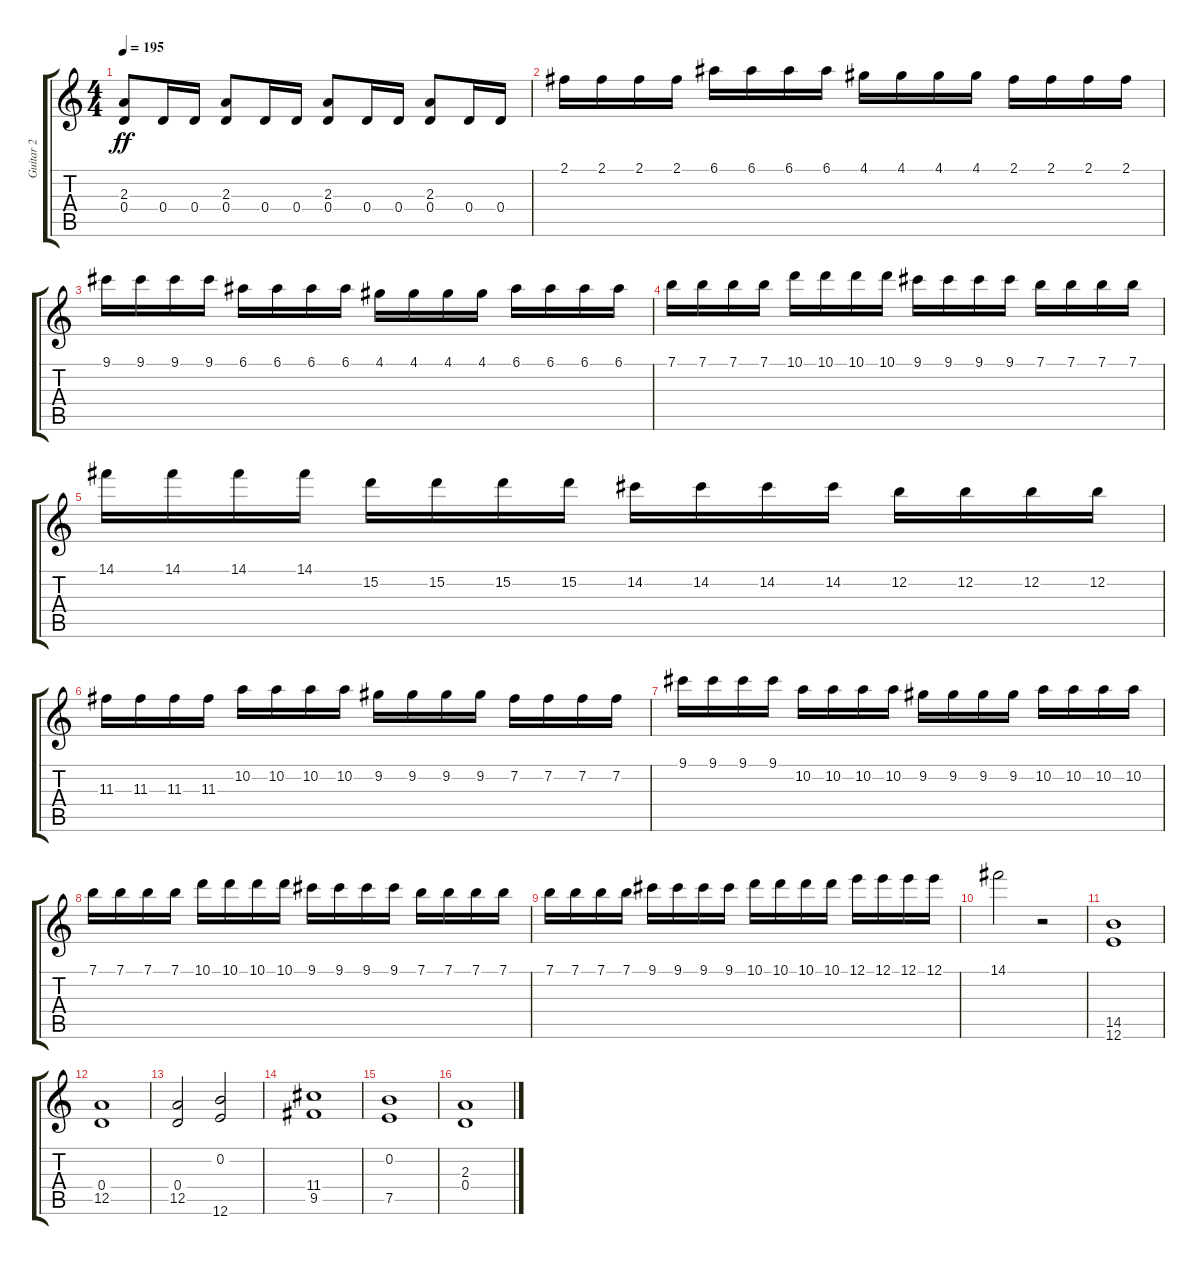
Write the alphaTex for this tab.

\track ("Guitar 2" "Guitar 2") {instrument overdrivenguitar}
\staff {score tabs}
\tuning (E4 B3 G3 D3 A2 E2) {hide}
\ts (4 4)
\tempo 195
\clef g2
\ks c
(2.3 0.4).8{dy ff} 0.4.16 0.4.16 (2.3 0.4).8 0.4.16 0.4.16 (2.3 0.4).8 0.4.16 0.4.16 (2.3 0.4).8 0.4.16 0.4.16 |
2.1.16{balance 8} 2.1.16 2.1.16 2.1.16 6.1.16 6.1.16 6.1.16 6.1.16 4.1.16 4.1.16 4.1.16 4.1.16 2.1.16 2.1.16 2.1.16 2.1.16 |
9.1.16 9.1.16 9.1.16 9.1.16 6.1.16 6.1.16 6.1.16 6.1.16 4.1.16 4.1.16 4.1.16 4.1.16 6.1.16 6.1.16 6.1.16 6.1.16 |
7.1.16 7.1.16 7.1.16 7.1.16 10.1.16 10.1.16 10.1.16 10.1.16 9.1.16 9.1.16 9.1.16 9.1.16 7.1.16 7.1.16 7.1.16 7.1.16 |
14.1.16 14.1.16 14.1.16 14.1.16 15.2.16 15.2.16 15.2.16 15.2.16 14.2.16 14.2.16 14.2.16 14.2.16 12.2.16 12.2.16 12.2.16 12.2.16 |
11.3.16 11.3.16 11.3.16 11.3.16 10.2.16 10.2.16 10.2.16 10.2.16 9.2.16 9.2.16 9.2.16 9.2.16 7.2.16 7.2.16 7.2.16 7.2.16 |
9.1.16 9.1.16 9.1.16 9.1.16 10.2.16 10.2.16 10.2.16 10.2.16 9.2.16 9.2.16 9.2.16 9.2.16 10.2.16 10.2.16 10.2.16 10.2.16 |
7.1.16 7.1.16 7.1.16 7.1.16 10.1.16 10.1.16 10.1.16 10.1.16 9.1.16 9.1.16 9.1.16 9.1.16 7.1.16 7.1.16 7.1.16 7.1.16 |
7.1.16 7.1.16 7.1.16 7.1.16 9.1.16 9.1.16 9.1.16 9.1.16 10.1.16 10.1.16 10.1.16 10.1.16 12.1.16 12.1.16 12.1.16 12.1.16 |
14.1.2 r.2 |
(14.5 12.6).1 |
(0.4 12.5).1 |
(0.4 12.5).2 (0.2 12.6).2 |
(11.4 9.5).1 |
(0.2 7.5).1 |
(2.3 0.4).1
